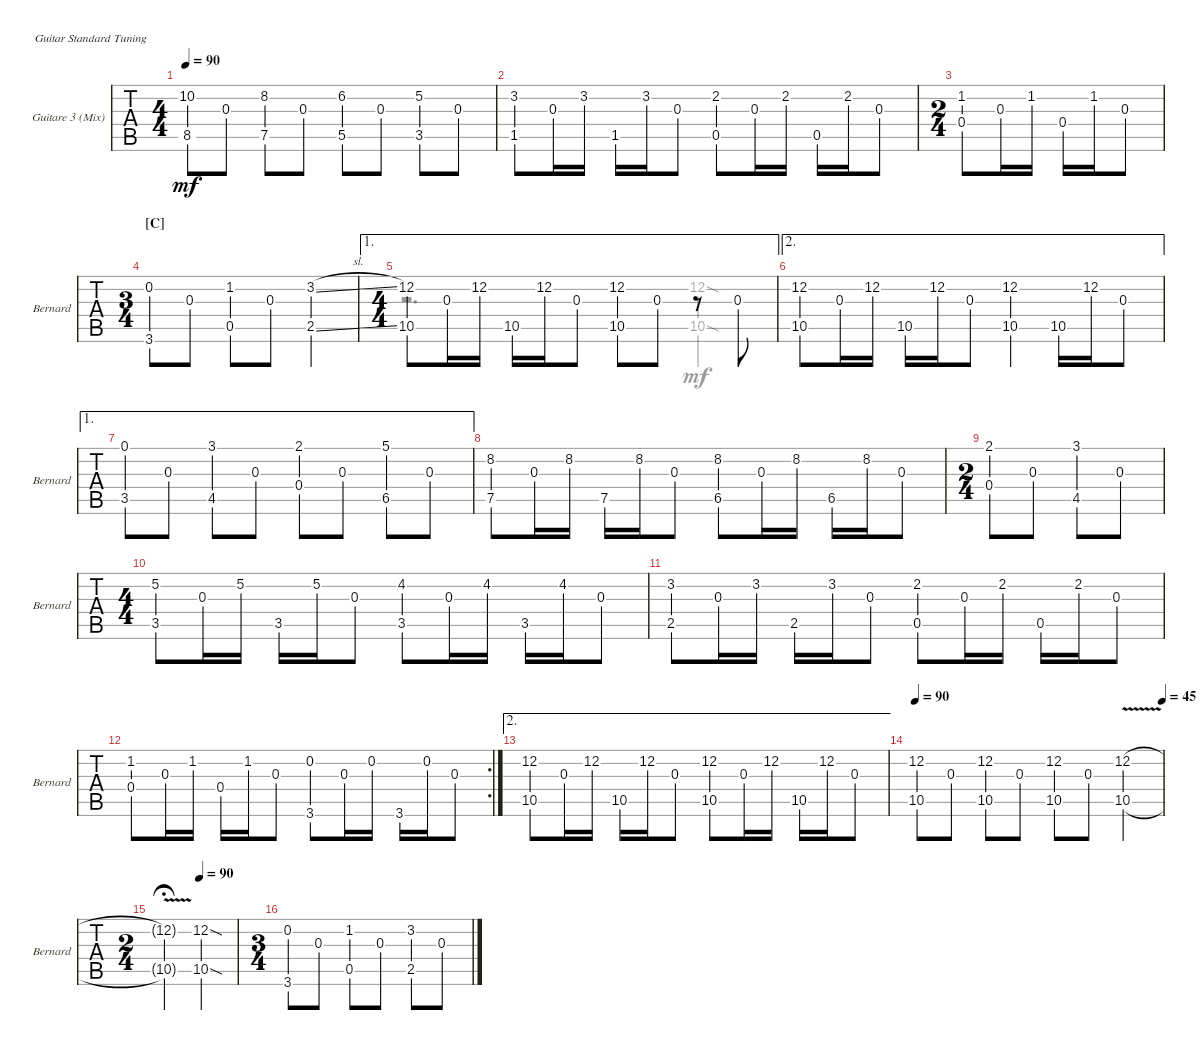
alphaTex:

\defaultSystemsLayout 4
\singleTrackTrackNamePolicy allsystems
\multiTrackTrackNamePolicy allsystems
\firstSystemTrackNameMode fullname
\firstSystemTrackNameOrientation horizontal
\otherSystemsTrackNameOrientation horizontal
\chordDiagramsInScore
\track ("Guitare 3 (Mix)" "Bernard") {instrument acousticguitarsteel}
\staff {tabs}
\tuning (E4 B3 G3 D3 A2 E2)
\voice
\ts (4 4)
\tempo 90
\clef g2
\scale
1.03909
\ks g
(10.2 8.5).8{dy mf} 0.3.8 (8.2 7.5).8 0.3.8 (6.2 5.5).8 0.3.8 (5.2 3.5).8 0.3.8 |
\scale
0.960908 (1.5 3.2).8 0.3.16 3.2.16 1.5.16 3.2.16 0.3.8 (2.2 0.5).8 0.3.16 2.2.16 0.5.16 2.2.16 0.3.8 |
\ts (2 4)
\scale
1.06179 (1.2 0.4).8 0.3.16 1.2.16 0.4.16 1.2.16 0.3.8 |
\ts (3 4)
\section ("C" "")
\scale
0.938209 (3.6 0.2{hac}).8 0.3.8 (1.2{hac} 0.5).8 0.3.8 (3.2{sl hac} 2.5{sl}).4 |
\ae 1
\ts (4 4)
\scale
1.06179 (10.5 12.2{hac}).8 0.3.16 12.2{hac}.16 10.5.16 12.2{hac}.16 0.3.8 (12.2{hac} 10.5).8 0.3.8 r.8 0.3.8 |
\ae 2
\scale
0.938209 (10.5 12.2{hac}).8 0.3.16 12.2{hac}.16 10.5.16 12.2{hac}.16 0.3.8 (12.2{hac} 10.5).4 10.5.16 12.2{hac}.16 0.3.8 |
\ae 1
\scale
1.03909 (3.5 0.1{hac}).8 0.3.8 (3.1{hac} 4.5).8 0.3.8 (2.1{ac} 0.4).8 0.3.8 (5.1{ac} 6.5).8 0.3.8 |
\scale
0.960908 (7.5 8.2).8 0.3.16 8.2.16 7.5.16 8.2.16 0.3.8 (8.2 6.5).8 0.3.16 8.2.16 6.5.16 8.2.16 0.3.8 |
\ts (2 4)
\scale
1.06179 (0.4 2.1).8 0.3.8 (3.1 4.5).8 0.3.8 |
\ts (4 4)
\scale
0.938209 (5.2 3.5).8 0.3.16 5.2.16 3.5.16 5.2.16 0.3.8 (3.5 4.2).8 0.3.16 4.2.16 3.5.16 4.2.16 0.3.8 |
\scale
1.03909 (3.2 2.5).8 0.3.16 3.2.16 2.5.16 3.2.16 0.3.8 (2.2 0.5).8 0.3.16 2.2.16 0.5.16 2.2.16 0.3.8 |
\rc 2
\scale
0.960908 (1.2 0.4).8 0.3.16 1.2.16 0.4.16 1.2.16 0.3.8 (3.6 0.2).8 0.3.16 0.2.16 3.6.16 0.2.16 0.3.8 |
\ae 2
\scale
1.03909 (12.2{hac} 10.5).8 0.3.16 12.2{hac}.16 10.5.16 12.2{hac}.16 0.3.8 (12.2{ac} 10.5).8 0.3.16 12.2{ac}.16 10.5.16 12.2{ac}.16 0.3.8 |
\tempo 90
\tempo (45 1)
\scale
0.960908 (10.5 12.2{ac}).8 0.3.8 (12.2 10.5).8 0.3.8 (12.2 10.5).8 0.3.8 (10.5{v} 12.2{v}).4 |
\ts (2 4)
\tempo (90 0.5)
\scale
1.06179 (12.2{t} 10.5{t}).4{fermata (medium 0.5)} (12.2{sod hac} 10.5{sod ac}).4 |
\ts (3 4)
\scale
0.938209 (3.6 0.2{hac}).8 0.3.8 (1.2{hac} 0.5).8 0.3.8 (3.2{hac} 2.5).8 0.3.8
\voice
\clef g2
\ottava regular
\simile none
\scale
1.03909
\ks g
|
\scale
0.960908 |
\scale
1.06179 |
\scale
0.938209 |
\scale
1.06179 r.2{d} (10.5{sod} 12.2{sod hac}).4 |
\scale
0.938209 |
\scale
1.03909 |
\scale
0.960908 |
\scale
1.06179 |
\scale
0.938209 |
\scale
1.03909 |
\scale
0.960908 |
\scale
1.03909 |
\scale
0.960908 |
\scale
1.06179 |
\scale
0.938209
